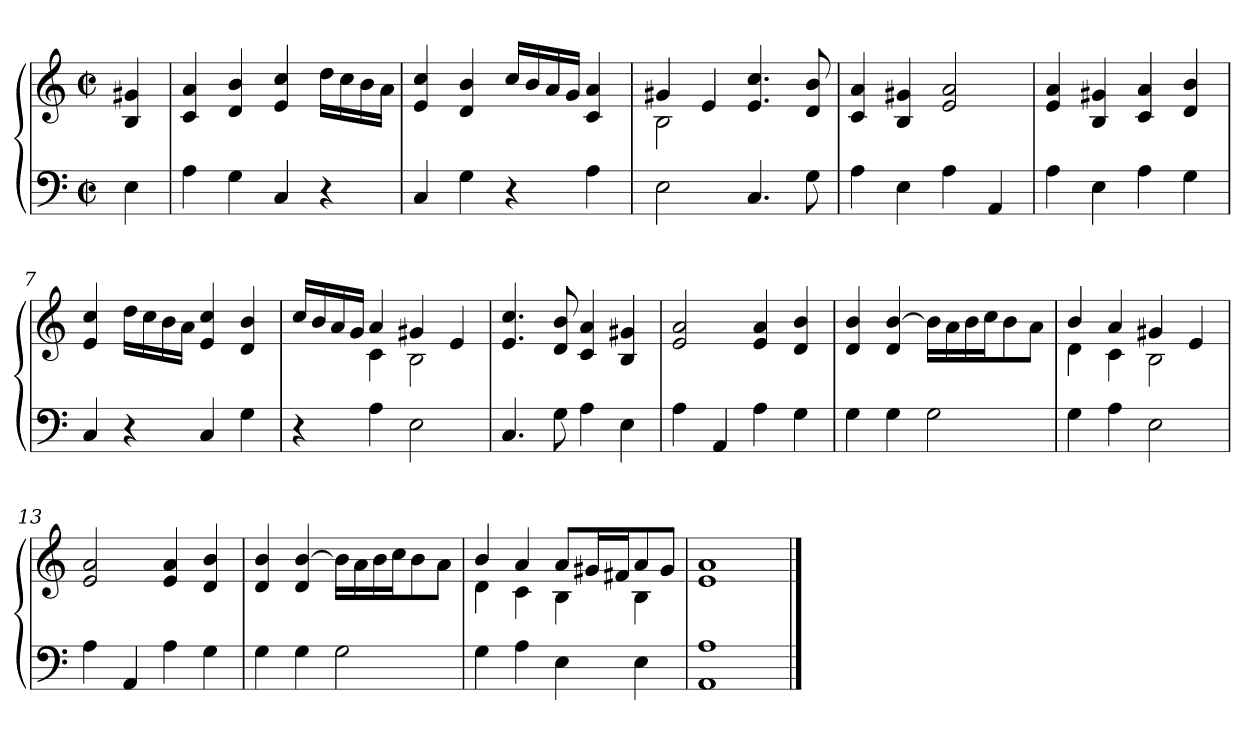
**kern	**kern
*part1	*part1
*staff2	*staff1
*clefF4	*clefG2
*k[]	*k[]
*M2/2	*M2/2
*met(c|)	*met(c|)
=1	=1
4E\	4B/ 4g#X/
=2	=2
4A\	4c/ 4a/
4G\	4d/ 4b/
4C/	4e/ 4cc/
4r	16dd\LL
.	16cc\
.	16b\
.	16a\JJ
=3	=3
4C/	4e/ 4cc/
4G\	4d/ 4b/
4r	16cc/LL
.	16b/
.	16a/
.	16g/JJ
4A\	4c/ 4a/
=4	=4
*	*^
2E\	4g#X/	2B\
.	4e/	.
4.C/	4.e/ 4.cc/	2ryy
8G\	8d/ 8b/	.
*	*v	*v
=5	=5
4A\	4c/ 4a/
4E\	4B/ 4g#X/
4A\	2e/ 2a/
4AA/	.
!!LO:LB:g=z
=6	=6
4A\	4e/ 4a/
4E\	4B/ 4g#X/
4A\	4c/ 4a/
4G\	4d/ 4b/
=7	=7
4C/	4e/ 4cc/
4r	16dd\LL
.	16cc\
.	16b\
.	16a\JJ
4C/	4e/ 4cc/
4G\	4d/ 4b/
=8	=8
*	*^
4r	16cc/LL	4ryy
.	16b/	.
.	16a/	.
.	16g/JJ	.
4A\	4a/	4c\
2E\	4g#X/	2B\
.	4e/	.
*	*v	*v
=9	=9
4.C/	4.e/ 4.cc/
8G\	8d/ 8b/
4A\	4c/ 4a/
4E\	4B/ 4g#X/
!!LO:LB:g=z
=10	=10
4A\	2e/ 2a/
4AA/	.
4A\	4e/ 4a/
4G\	4d/ 4b/
=11	=11
4G\	4d/ 4b/
4G\	4d/ [4b/
2G\	16b\LL]
.	16a\
.	16b\
.	16cc\J
.	8b\
.	8a\J
=12	=12
*	*^
4G\	4b/	4d\
4A\	4a/	4c\
2E\	4g#X/	2B\
.	4e/	.
*	*v	*v
=13	=13
4A\	2e/ 2a/
4AA/	.
4A\	4e/ 4a/
4G\	4d/ 4b/
!!LO:LB:g=z
=14	=14
4G\	4d/ 4b/
4G\	4d/ [4b/
2G\	16b\LL]
.	16a\
.	16b\
.	16cc\J
.	8b\
.	8a\J
=15	=15
*	*^
4G\	4b/	4d\
4A\	4a/	4c\
4E\	8a/L	4B\
.	16g#X/L	.
.	16f#X/J	.
4E\	8a/	4B\
.	8g#/J	.
*	*v	*v
=16	=16
1AA 1A	1e 1a
==	==
*-	*-
